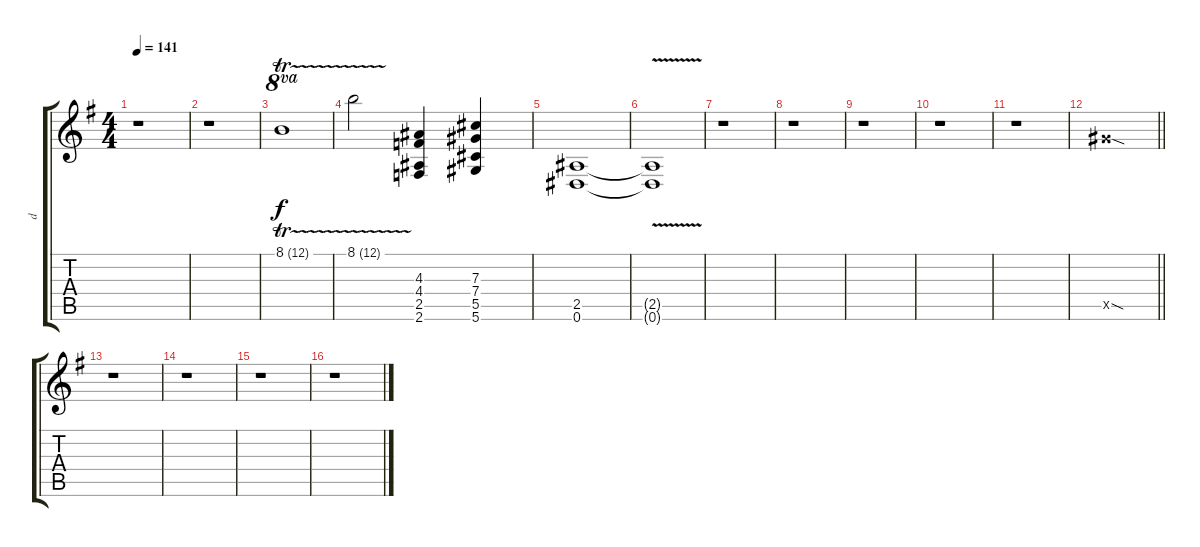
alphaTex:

\track ("d" "d") {instrument distortionguitar}
\staff {score tabs}
\tuning (Eb4 Bb3 Gb3 Db3 Ab2 Eb2) {hide}
\ts (4 4)
\tempo 141
\clef g2
\ks g
r.1{dy f} |
r.1 |
8.1{tr (12 32)}.1{ot 8va} |
8.1{tr (12 32)}.2 (4.3 4.4 2.5 2.6).4 (7.3 7.4 5.5 5.6).4 |
(2.5 0.6).1 |
(2.5{v t} 0.6{v t}).1 |
r.1 |
r.1 |
r.1 |
r.1 |
r.1 |
\barLineRight lightlight
12.5{sod x}.1 |
r.1 |
r.1 |
r.1 |
r.1
